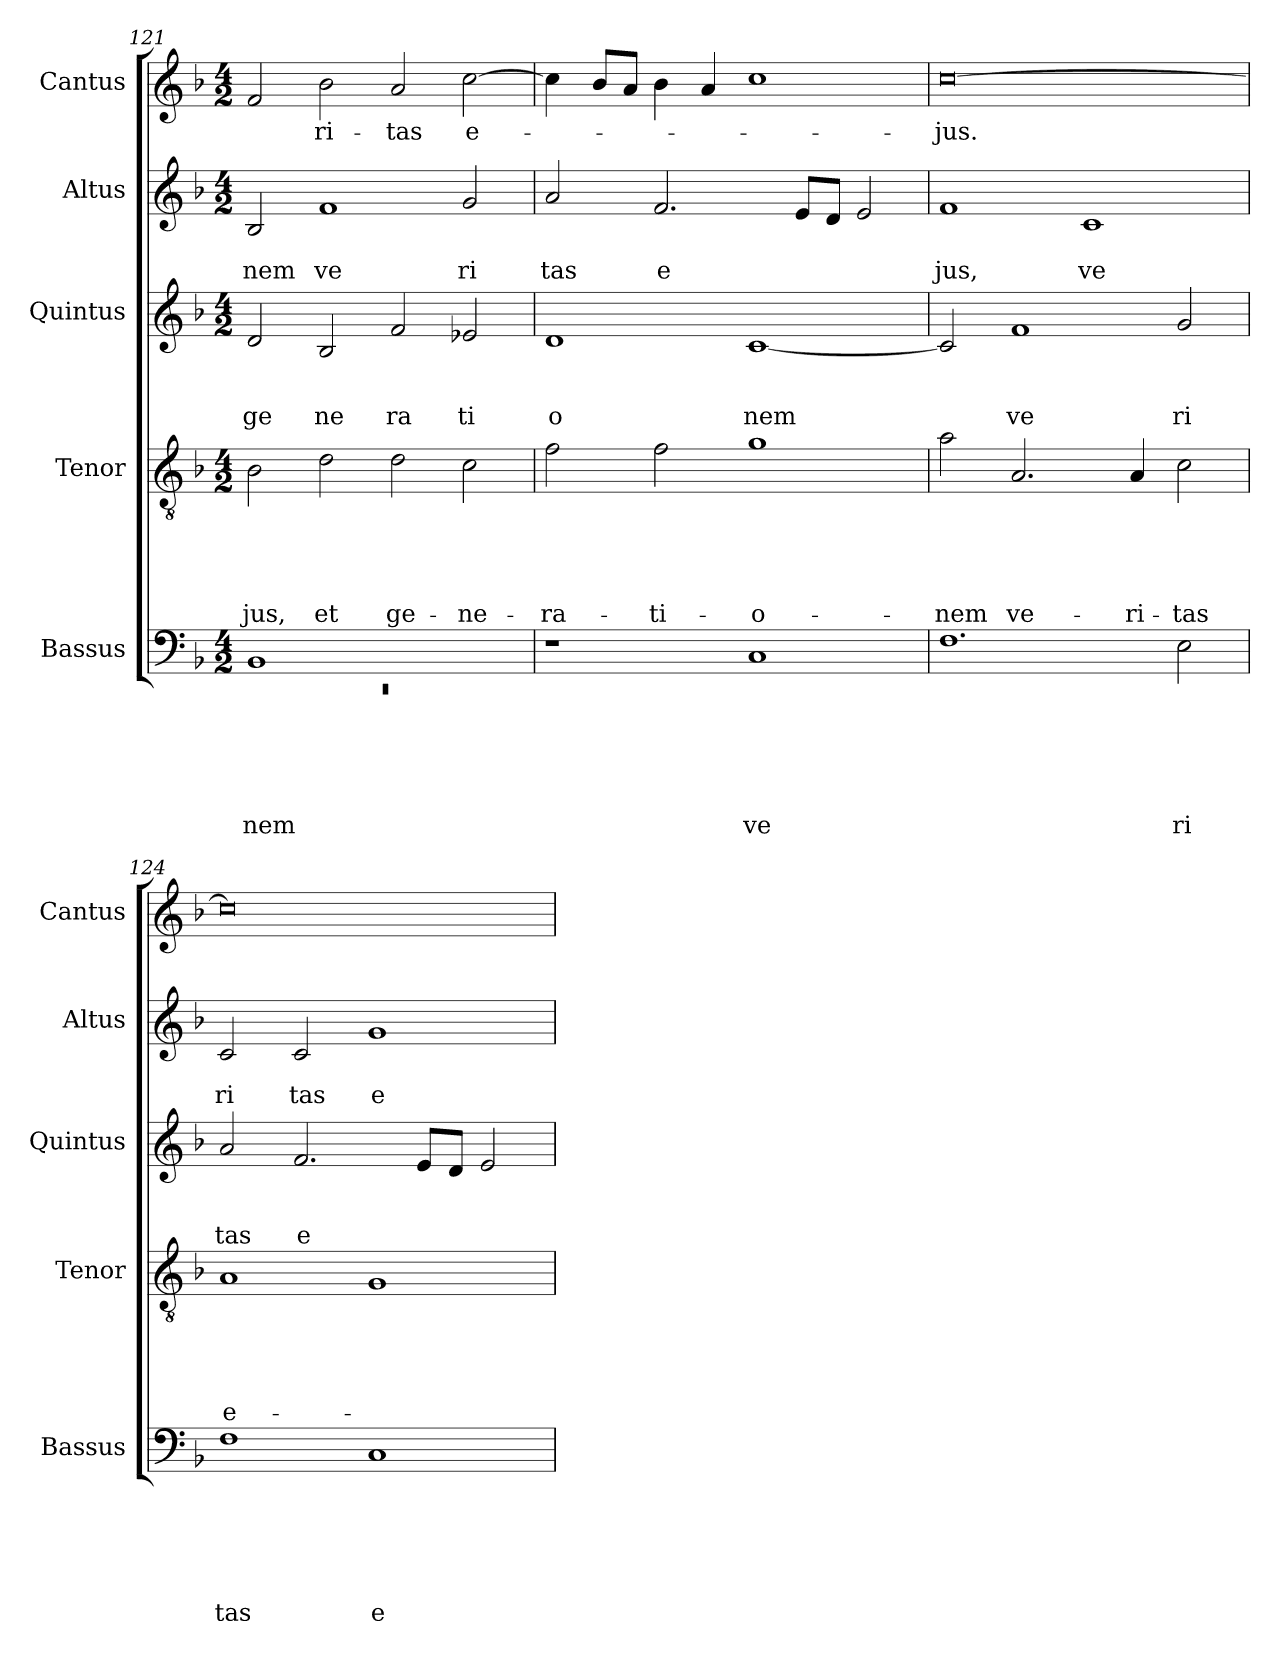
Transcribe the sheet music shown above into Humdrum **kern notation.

**kern	**text	**text	**text	**text	**text	**text	**kern	**text	**text	**text	**text	**text	**kern	**text	**text	**text	**kern	**text	**text	**kern	**text
*part5	*part5	*part5	*part5	*part5	*part5	*part5	*part4	*part4	*part4	*part4	*part4	*part4	*part3	*part3	*part3	*part3	*part2	*part2	*part2	*part1	*part1
*staff5	*staff5	*staff5	*staff5	*staff5	*staff5	*staff5	*staff4	*staff4	*staff4	*staff4	*staff4	*staff4	*staff3	*staff3	*staff3	*staff3	*staff2	*staff2	*staff2	*staff1	*staff1
*I"Bassus	*	*	*	*	*	*	*I"Tenor	*	*	*	*	*	*I"Quintus	*	*	*	*I"Altus	*	*	*I"Cantus	*
*I'Bassus	*	*	*	*	*	*	*I'Tenor	*	*	*	*	*	*I'Quintus	*	*	*	*I'Altus	*	*	*I'Cantus	*
*clefF4	*	*	*	*	*	*	*clefGv2	*	*	*	*	*	*clefG2	*	*	*	*clefG2	*	*	*clefG2	*
*k[b-]	*	*	*	*	*	*	*k[b-]	*	*	*	*	*	*k[b-]	*	*	*	*k[b-]	*	*	*k[b-]	*
*F:	*	*	*	*	*	*	*F:	*	*	*	*	*	*F:	*	*	*	*F:	*	*	*F:	*
*M4/2	*	*	*	*	*	*	*M4/2	*	*	*	*	*	*M4/2	*	*	*	*M4/2	*	*	*M4/2	*
=121	=121	=121	=121	=121	=121	=121	=121	=121	=121	=121	=121	=121	=121	=121	=121	=121	=121	=121	=121	=121	=121
*^	*	*	*	*	*	*	*	*	*	*	*	*	*	*	*	*	*	*	*	*	*
!	!LO:N:vis=1	!	!	!	!	!	!LO:LY:b	!	!	!	!	!	!LO:LY:b	!	!	!	!LO:LY:b	!	!	!LO:LY:b	!	!
1BB-	0rEE	.	.	.	.	.	nem	2B-\	.	.	.	.	-jus,	2d/	.	.	ge	2B-/	.	nem	2f/	.
!	!	!	!	!	!	!	!	!	!	!	!	!	!LO:LY:b	!	!	!	!LO:LY:b	!	!	!LO:LY:b	!	!LO:LY:b
.	.	.	.	.	.	.	.	2d\	.	.	.	.	et	2B-/	.	.	ne	1f	.	ve	2b-\	-ri-
!	!	!	!	!	!	!	!	!	!	!	!	!	!LO:LY:b	!	!	!	!LO:LY:b	!	!	!	!	!LO:LY:b
1ryy	.	.	.	.	.	.	.	2d\	.	.	.	.	ge-	2f/	.	.	ra	.	.	.	2a/	-tas
!	!	!	!	!	!	!	!	!	!	!	!	!	!LO:LY:b	!	!	!	!LO:LY:b	!	!	!LO:LY:b	!	!LO:LY:b
.	.	.	.	.	.	.	.	2c\	.	.	.	.	-ne-	2e-X/	.	.	ti	2g/	.	ri	[>2cc\	e-
*v	*v	*	*	*	*	*	*	*	*	*	*	*	*	*	*	*	*	*	*	*	*	*
=122	=122	=122	=122	=122	=122	=122	=122	=122	=122	=122	=122	=122	=122	=122	=122	=122	=122	=122	=122	=122	=122
!	!	!	!	!	!	!	!	!	!	!	!	!LO:LY:b	!	!	!	!LO:LY:b	!	!	!LO:LY:b	!	!
1r	.	.	.	.	.	.	2f\	.	.	.	.	-ra-	1d	.	.	o	2a/	.	tas	4cc\]	.
.	.	.	.	.	.	.	.	.	.	.	.	.	.	.	.	.	.	.	.	8b-/L	.
.	.	.	.	.	.	.	.	.	.	.	.	.	.	.	.	.	.	.	.	8a/J	.
!	!	!	!	!	!	!	!	!	!	!	!	!LO:LY:b	!	!	!	!	!	!	!LO:LY:b	!	!
.	.	.	.	.	.	.	2f\	.	.	.	.	-ti-	.	.	.	.	2.f/	.	e	4b-\	.
.	.	.	.	.	.	.	.	.	.	.	.	.	.	.	.	.	.	.	.	4a/	.
!	!	!	!	!	!	!LO:LY:b	!	!	!	!	!	!LO:LY:b	!	!	!	!LO:LY:b	!	!	!	!	!
1C	.	.	.	.	.	ve	1g	.	.	.	.	-o-	[<1c	.	.	nem	.	.	.	1cc	.
.	.	.	.	.	.	.	.	.	.	.	.	.	.	.	.	.	8e/L	.	.	.	.
.	.	.	.	.	.	.	.	.	.	.	.	.	.	.	.	.	8d/J	.	.	.	.
.	.	.	.	.	.	.	.	.	.	.	.	.	.	.	.	.	2e/	.	.	.	.
=123	=123	=123	=123	=123	=123	=123	=123	=123	=123	=123	=123	=123	=123	=123	=123	=123	=123	=123	=123	=123	=123
!	!	!	!	!	!	!	!	!	!	!	!	!LO:LY:b	!	!	!	!	!	!	!LO:LY:b	!	!LO:LY:b
1.F	.	.	.	.	.	.	2a\	.	.	.	.	-nem	2c/]	.	.	.	1f	.	jus,	[>0cc	-jus.
!	!	!	!	!	!	!	!	!	!	!	!	!LO:LY:b	!	!	!	!LO:LY:b	!	!	!	!	!
.	.	.	.	.	.	.	2.A/	.	.	.	.	ve-	1f	.	.	ve	.	.	.	.	.
!	!	!	!	!	!	!	!	!	!	!	!	!	!	!	!	!	!	!	!LO:LY:b	!	!
.	.	.	.	.	.	.	.	.	.	.	.	.	.	.	.	.	1c	.	ve	.	.
!	!	!	!	!	!	!	!	!	!	!	!	!LO:LY:b	!	!	!	!	!	!	!	!	!
.	.	.	.	.	.	.	4A/	.	.	.	.	-ri-	.	.	.	.	.	.	.	.	.
!	!	!	!	!	!	!LO:LY:b	!	!	!	!	!	!LO:LY:b	!	!	!	!LO:LY:b	!	!	!	!	!
2E\	.	.	.	.	.	ri	2c\	.	.	.	.	-tas	2g/	.	.	ri	.	.	.	.	.
=124	=124	=124	=124	=124	=124	=124	=124	=124	=124	=124	=124	=124	=124	=124	=124	=124	=124	=124	=124	=124	=124
!	!	!	!	!	!	!LO:LY:b	!	!	!	!	!	!LO:LY:b:rj	!	!	!	!LO:LY:b	!	!	!LO:LY:b	!	!
1F	.	.	.	.	.	tas	1A	.	.	.	.	e-	2a/	.	.	tas	2c/	.	ri	0cc]	.
!	!	!	!	!	!	!	!	!	!	!	!	!	!	!	!	!LO:LY:b	!	!	!LO:LY:b	!	!
.	.	.	.	.	.	.	.	.	.	.	.	.	2.f/	.	.	e	2c/	.	tas	.	.
!	!	!	!	!	!	!LO:LY:b	!	!	!	!	!	!	!	!	!	!	!	!	!LO:LY:b	!	!
1C	.	.	.	.	.	e	1G	.	.	.	.	.	.	.	.	.	1g	.	e	.	.
.	.	.	.	.	.	.	.	.	.	.	.	.	8e/L	.	.	.	.	.	.	.	.
.	.	.	.	.	.	.	.	.	.	.	.	.	8d/J	.	.	.	.	.	.	.	.
.	.	.	.	.	.	.	.	.	.	.	.	.	2e/	.	.	.	.	.	.	.	.
=	=	=	=	=	=	=	=	=	=	=	=	=	=	=	=	=	=	=	=	=	=
*-	*-	*-	*-	*-	*-	*-	*-	*-	*-	*-	*-	*-	*-	*-	*-	*-	*-	*-	*-	*-	*-
